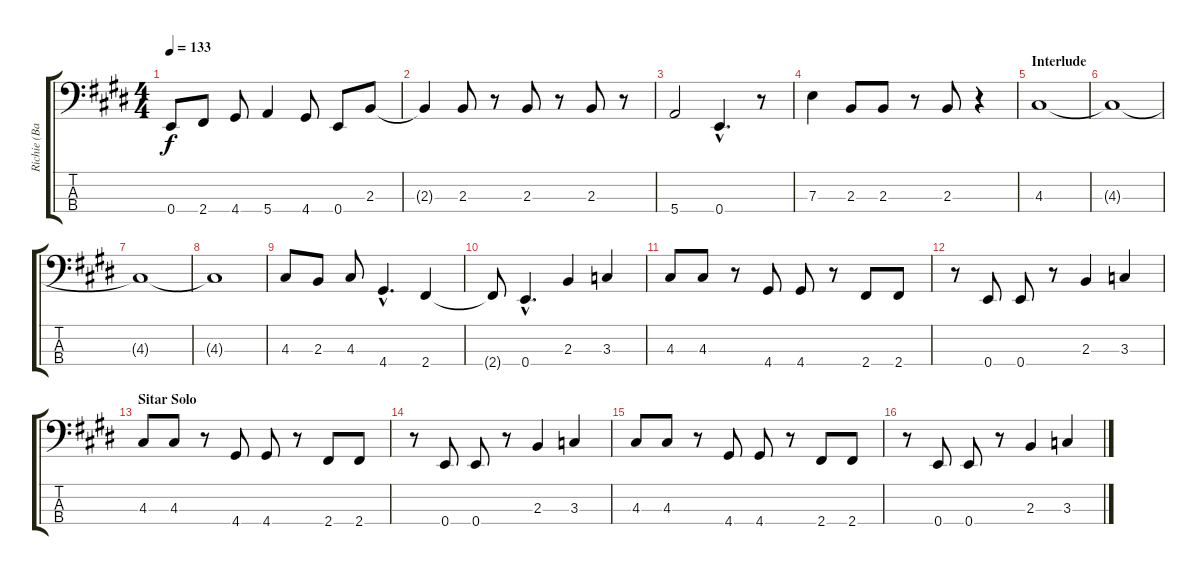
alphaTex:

\track ("Richie (Bass)" "Richie (Ba") {instrument electricbasspick}
\staff {score tabs}
\tuning (G2 D2 A1 E1) {hide}
\ts (4 4)
\tempo 133
\clef f4
\ks e
0.4.8{dy f} 2.4.8 4.4.8 5.4.4 4.4.8 0.4.8 2.3.8 |
2.3{t}.4 2.3.8 r.8 2.3.8 r.8 2.3.8 r.8 |
5.4.2 0.4{hac}.4{d} r.8 |
7.3.4 2.3.8 2.3.8 r.8 2.3.8 r.4 |
\section ("" "Interlude")
4.3.1 |
4.3{t}.1 |
4.3{t}.1 |
4.3{t}.1 |
4.3.8{volume 10} 2.3.8 4.3.8 4.4{hac}.4{d} 2.4.4 |
2.4{t}.8 0.4{hac}.4{d} 2.3.4 3.3.4 |
4.3.8 4.3.8 r.8 4.4.8 4.4.8 r.8 2.4.8 2.4.8 |
r.8 0.4.8 0.4.8 r.8 2.3.4 3.3.4 |
\section ("" "Sitar Solo")
4.3.8{volume 8} 4.3.8 r.8 4.4.8 4.4.8 r.8 2.4.8 2.4.8 |
r.8 0.4.8 0.4.8 r.8 2.3.4 3.3.4 |
4.3.8 4.3.8 r.8 4.4.8 4.4.8 r.8 2.4.8 2.4.8 |
r.8 0.4.8 0.4.8 r.8 2.3.4 3.3.4
